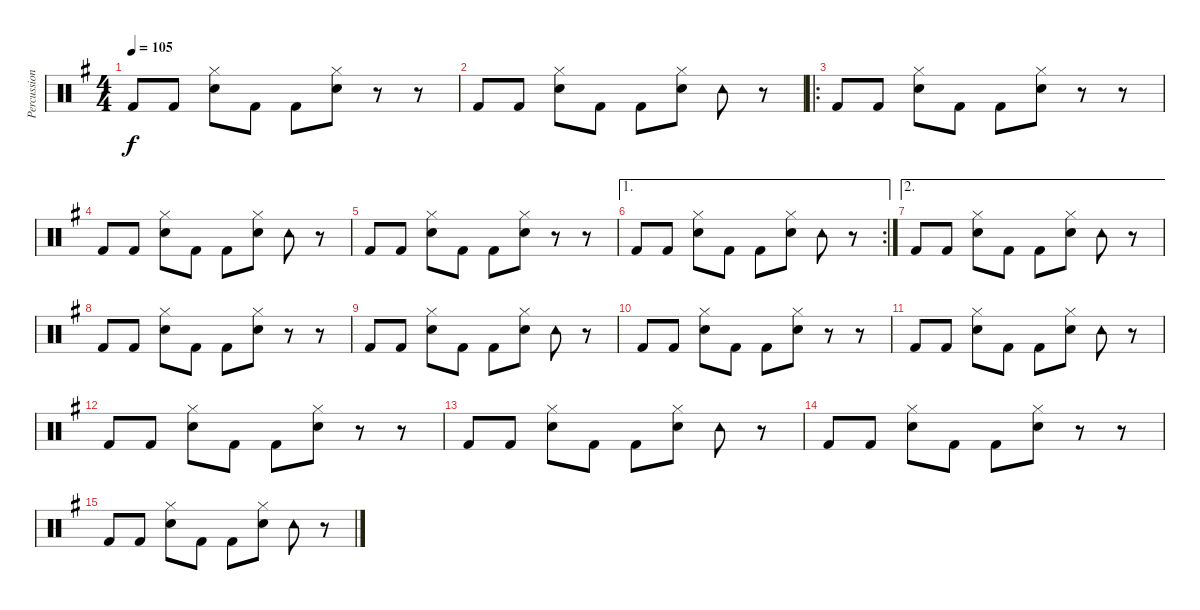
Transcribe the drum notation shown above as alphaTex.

\track ("Percussion" "Percussion") {instrument percussion}
\staff {score}
\articulation defaults
\ts (4 4)
\tempo 105
\clef neutral
\ks g "Kick (hit) 2".8{dy f} "Kick (hit) 2".8
("Hi-Hat (closed)" "Electric Snare (hit)").8 "Kick (hit) 2".8 "Kick (hit) 2".8 ("Hi-Hat (closed)" "Electric Snare (hit)").8 r.8 r.8 |
"Kick (hit) 2".8 "Kick (hit) 2".8 ("Hi-Hat (closed)" "Electric Snare (hit)").8 "Kick (hit) 2".8 "Kick (hit) 2".8 ("Hi-Hat (closed)" "Electric Snare (hit)").8 "Tambourine (hit)".8 r.8 |
\ro "Kick (hit) 2".8 "Kick (hit) 2".8
("Hi-Hat (closed)" "Electric Snare (hit)").8 "Kick (hit) 2".8 "Kick (hit) 2".8 ("Hi-Hat (closed)" "Electric Snare (hit)").8 r.8 r.8 |
"Kick (hit) 2".8 "Kick (hit) 2".8 ("Hi-Hat (closed)" "Electric Snare (hit)").8 "Kick (hit) 2".8 "Kick (hit) 2".8 ("Hi-Hat (closed)" "Electric Snare (hit)").8 "Tambourine (hit)".8 r.8 |
"Kick (hit) 2".8 "Kick (hit) 2".8 ("Hi-Hat (closed)" "Electric Snare (hit)").8 "Kick (hit) 2".8 "Kick (hit) 2".8 ("Hi-Hat (closed)" "Electric Snare (hit)").8 r.8 r.8 |
\ae 1
\rc 2 "Kick (hit) 2".8 "Kick (hit) 2".8
("Hi-Hat (closed)" "Electric Snare (hit)").8 "Kick (hit) 2".8 "Kick (hit) 2".8 ("Hi-Hat (closed)" "Electric Snare (hit)").8 "Tambourine (hit)".8 r.8 |
\ae 2 "Kick (hit) 2".8 "Kick (hit) 2".8
("Hi-Hat (closed)" "Electric Snare (hit)").8 "Kick (hit) 2".8 "Kick (hit) 2".8 ("Hi-Hat (closed)" "Electric Snare (hit)").8 "Tambourine (hit)".8 r.8 |
"Kick (hit) 2".8 "Kick (hit) 2".8 ("Hi-Hat (closed)" "Electric Snare (hit)").8 "Kick (hit) 2".8 "Kick (hit) 2".8 ("Hi-Hat (closed)" "Electric Snare (hit)").8 r.8 r.8 |
"Kick (hit) 2".8 "Kick (hit) 2".8 ("Hi-Hat (closed)" "Electric Snare (hit)").8 "Kick (hit) 2".8 "Kick (hit) 2".8 ("Hi-Hat (closed)" "Electric Snare (hit)").8 "Tambourine (hit)".8 r.8 |
"Kick (hit) 2".8 "Kick (hit) 2".8 ("Hi-Hat (closed)" "Electric Snare (hit)").8 "Kick (hit) 2".8 "Kick (hit) 2".8 ("Hi-Hat (closed)" "Electric Snare (hit)").8 r.8 r.8 |
"Kick (hit) 2".8 "Kick (hit) 2".8 ("Hi-Hat (closed)" "Electric Snare (hit)").8 "Kick (hit) 2".8 "Kick (hit) 2".8 ("Hi-Hat (closed)" "Electric Snare (hit)").8 "Tambourine (hit)".8 r.8 |
"Kick (hit) 2".8 "Kick (hit) 2".8 ("Hi-Hat (closed)" "Electric Snare (hit)").8 "Kick (hit) 2".8 "Kick (hit) 2".8 ("Hi-Hat (closed)" "Electric Snare (hit)").8 r.8 r.8 |
"Kick (hit) 2".8 "Kick (hit) 2".8 ("Hi-Hat (closed)" "Electric Snare (hit)").8 "Kick (hit) 2".8 "Kick (hit) 2".8 ("Hi-Hat (closed)" "Electric Snare (hit)").8 "Tambourine (hit)".8 r.8 |
"Kick (hit) 2".8 "Kick (hit) 2".8 ("Hi-Hat (closed)" "Electric Snare (hit)").8 "Kick (hit) 2".8 "Kick (hit) 2".8 ("Hi-Hat (closed)" "Electric Snare (hit)").8 r.8 r.8 |
"Kick (hit) 2".8 "Kick (hit) 2".8 ("Hi-Hat (closed)" "Electric Snare (hit)").8 "Kick (hit) 2".8 "Kick (hit) 2".8 ("Hi-Hat (closed)" "Electric Snare (hit)").8 "Tambourine (hit)".8 r.8
